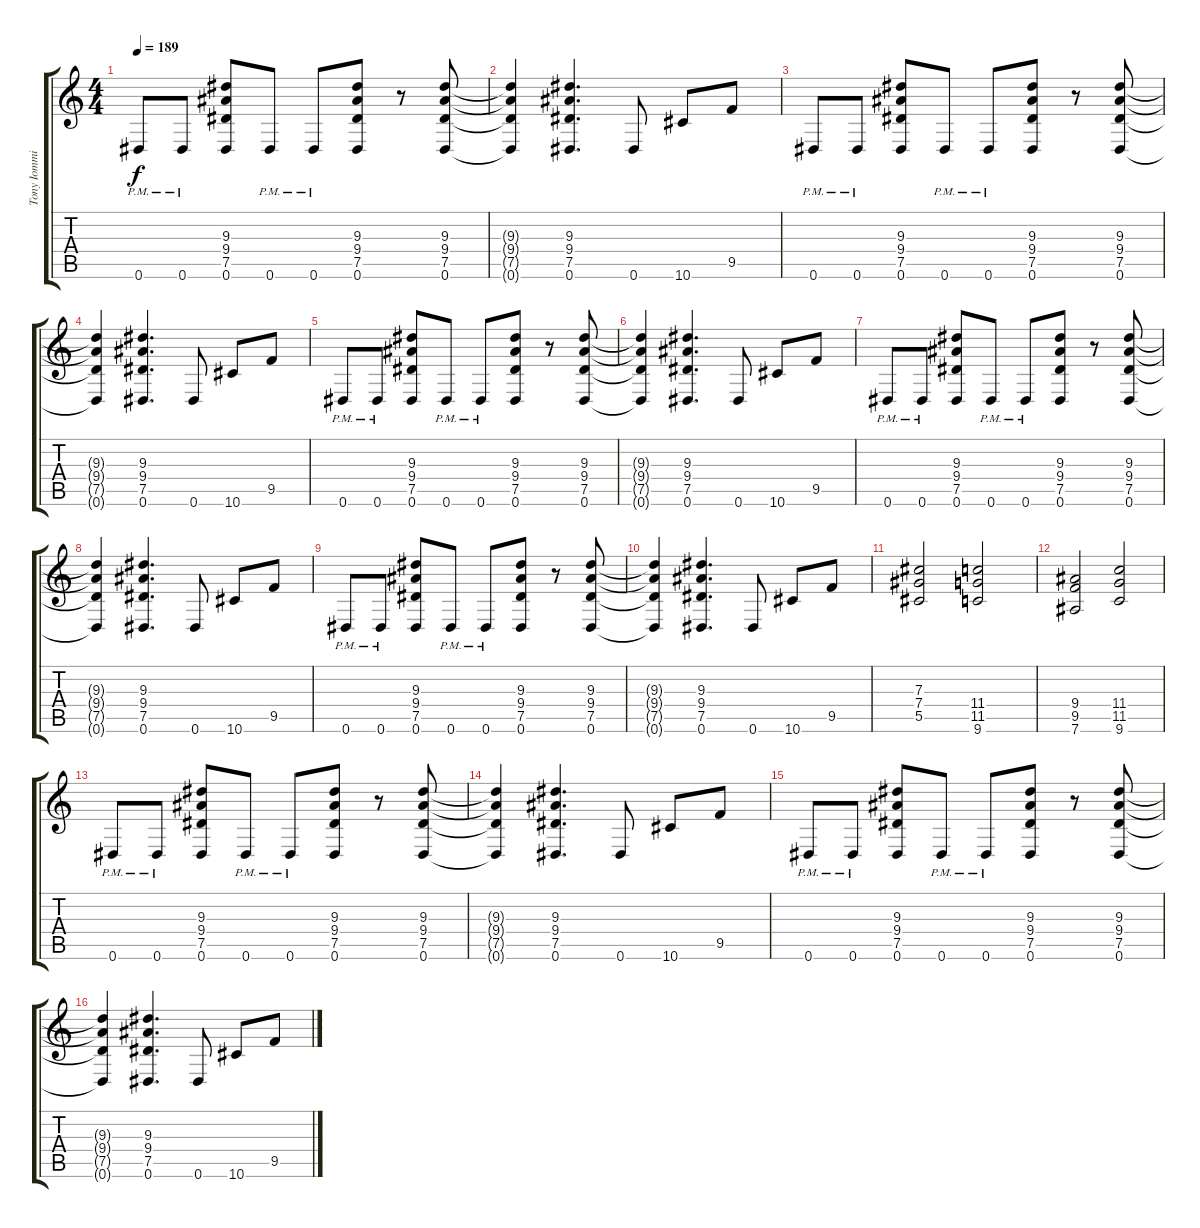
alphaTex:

\track ("Tony Iommi (Rh. 2)" "Tony Iommi") {instrument overdrivenguitar}
\staff {score tabs}
\tuning (Eb4 Bb3 Gb3 Db3 Ab2 Eb2) {hide}
\ts (4 4)
\tempo 189
\clef g2
\ks c
0.6{pm}.8{dy f} 0.6{pm}.8 (9.3 9.4 7.5 0.6).8 0.6{pm}.8 0.6{pm}.8 (9.3 9.4 7.5 0.6).8 r.8 (9.3 9.4 7.5 0.6).8 |
(9.3{t} 9.4{t} 7.5{t} 0.6{t}).4 (9.3 9.4 7.5 0.6).4{d} 0.6.8 10.6.8 9.5.8 |
0.6{pm}.8 0.6{pm}.8 (9.3 9.4 7.5 0.6).8 0.6{pm}.8 0.6{pm}.8 (9.3 9.4 7.5 0.6).8 r.8 (9.3 9.4 7.5 0.6).8 |
(9.3{t} 9.4{t} 7.5{t} 0.6{t}).4 (9.3 9.4 7.5 0.6).4{d} 0.6.8 10.6.8 9.5.8 |
0.6{pm}.8 0.6{pm}.8 (9.3 9.4 7.5 0.6).8 0.6{pm}.8 0.6{pm}.8 (9.3 9.4 7.5 0.6).8 r.8 (9.3 9.4 7.5 0.6).8 |
(9.3{t} 9.4{t} 7.5{t} 0.6{t}).4 (9.3 9.4 7.5 0.6).4{d} 0.6.8 10.6.8 9.5.8 |
0.6{pm}.8 0.6{pm}.8 (9.3 9.4 7.5 0.6).8 0.6{pm}.8 0.6{pm}.8 (9.3 9.4 7.5 0.6).8 r.8 (9.3 9.4 7.5 0.6).8 |
(9.3{t} 9.4{t} 7.5{t} 0.6{t}).4 (9.3 9.4 7.5 0.6).4{d} 0.6.8 10.6.8 9.5.8 |
0.6{pm}.8 0.6{pm}.8 (9.3 9.4 7.5 0.6).8 0.6{pm}.8 0.6{pm}.8 (9.3 9.4 7.5 0.6).8 r.8 (9.3 9.4 7.5 0.6).8 |
(9.3{t} 9.4{t} 7.5{t} 0.6{t}).4 (9.3 9.4 7.5 0.6).4{d} 0.6.8 10.6.8 9.5.8 |
(7.3 7.4 5.5).2 (11.4 11.5 9.6).2 |
(9.4 9.5 7.6).2 (11.4 11.5 9.6).2 |
0.6{pm}.8 0.6{pm}.8 (9.3 9.4 7.5 0.6).8 0.6{pm}.8 0.6{pm}.8 (9.3 9.4 7.5 0.6).8 r.8 (9.3 9.4 7.5 0.6).8 |
(9.3{t} 9.4{t} 7.5{t} 0.6{t}).4 (9.3 9.4 7.5 0.6).4{d} 0.6.8 10.6.8 9.5.8 |
0.6{pm}.8 0.6{pm}.8 (9.3 9.4 7.5 0.6).8 0.6{pm}.8 0.6{pm}.8 (9.3 9.4 7.5 0.6).8 r.8 (9.3 9.4 7.5 0.6).8 |
(9.3{t} 9.4{t} 7.5{t} 0.6{t}).4 (9.3 9.4 7.5 0.6).4{d} 0.6.8 10.6.8 9.5.8
